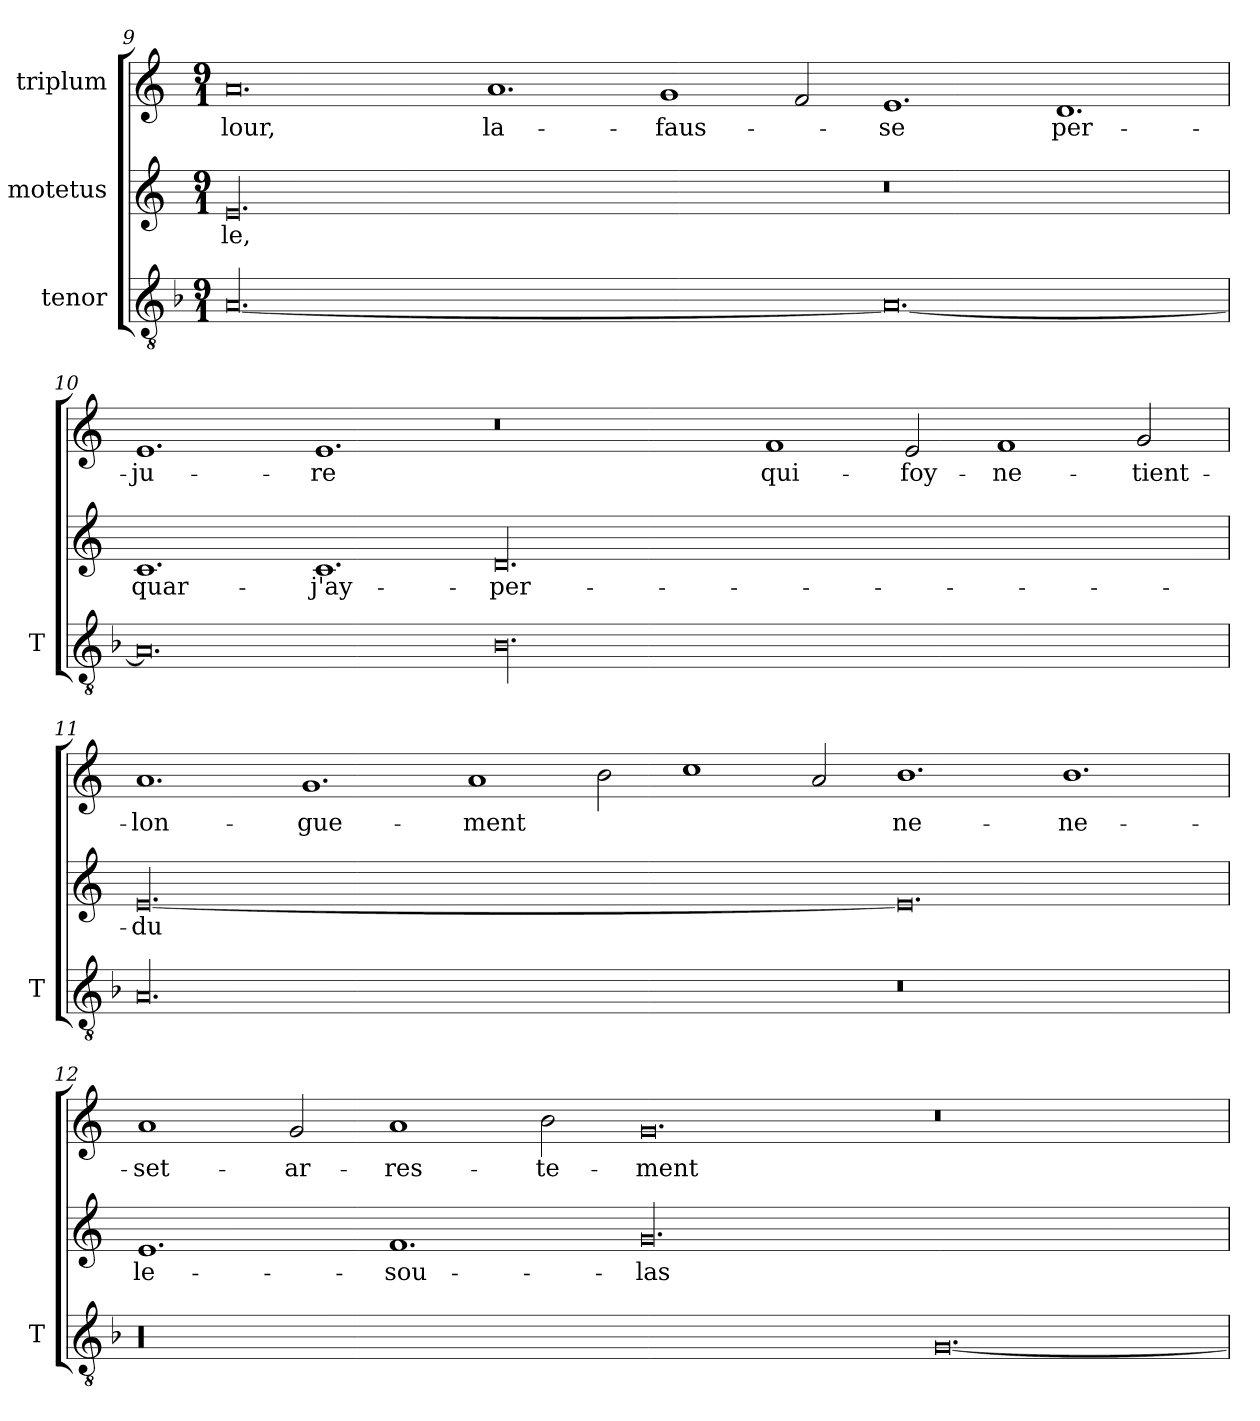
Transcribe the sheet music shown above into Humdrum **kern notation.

**kern	**kern	**text	**kern	**text
*part3	*part2	*part2	*part1	*part1
*staff3	*staff2	*staff2	*staff1	*staff1
*I"tenor	*I"motetus	*	*I"triplum	*
*I'T	*	*	*	*
*clefGv2	*clefG2	*	*clefG2	*
*k[b-]	*k[]	*	*k[]	*
*F:	*C:	*	*C:	*
*M9/1	*M9/1	*	*M9/1	*
=9	=9	=9	=9	=9
[00.A/	00.e/	-le,	0.a/	-lour,
.	.	.	1.a/	la-
.	.	.	1g/	faus-
.	.	.	2f/	.
0.A/_	0.r	.	1.e/	-se
.	.	.	1.d/	per-
=10	=10	=10	=10	=10
0.A/]	1.c/	quar-	1.e/	-ju-
.	1.c/	j'ay-	1.e/	-re
00.B-\	00.d/	per-	0.r	.
.	.	.	1f/	qui-
.	.	.	2e/	foy-
.	.	.	1f/	ne-
.	.	.	2g/	tient-
!!LO:LB:g=z
=11	=11	=11	=11	=11
00.A/	[00.e/	-du	1.a/	lon-
.	.	.	1.g/	-gue-
.	.	.	1a/	-ment
.	.	.	2b\	.
.	.	.	1cc\	.
.	.	.	2a/	.
0.r	0.e/]	.	1.b\	ne-
.	.	.	1.b\	ne-
=12	=12	=12	=12	=12
00.r	1.e/	le-	1a/	set-
.	.	.	2g/	ar-
.	1.f/	sou-	1a/	-res-
.	.	.	2b\	-te-
.	00.g/	-las	0.g/	-ment
[0.G/	.	.	0.r	.
=	=	=	=	=
*-	*-	*-	*-	*-
